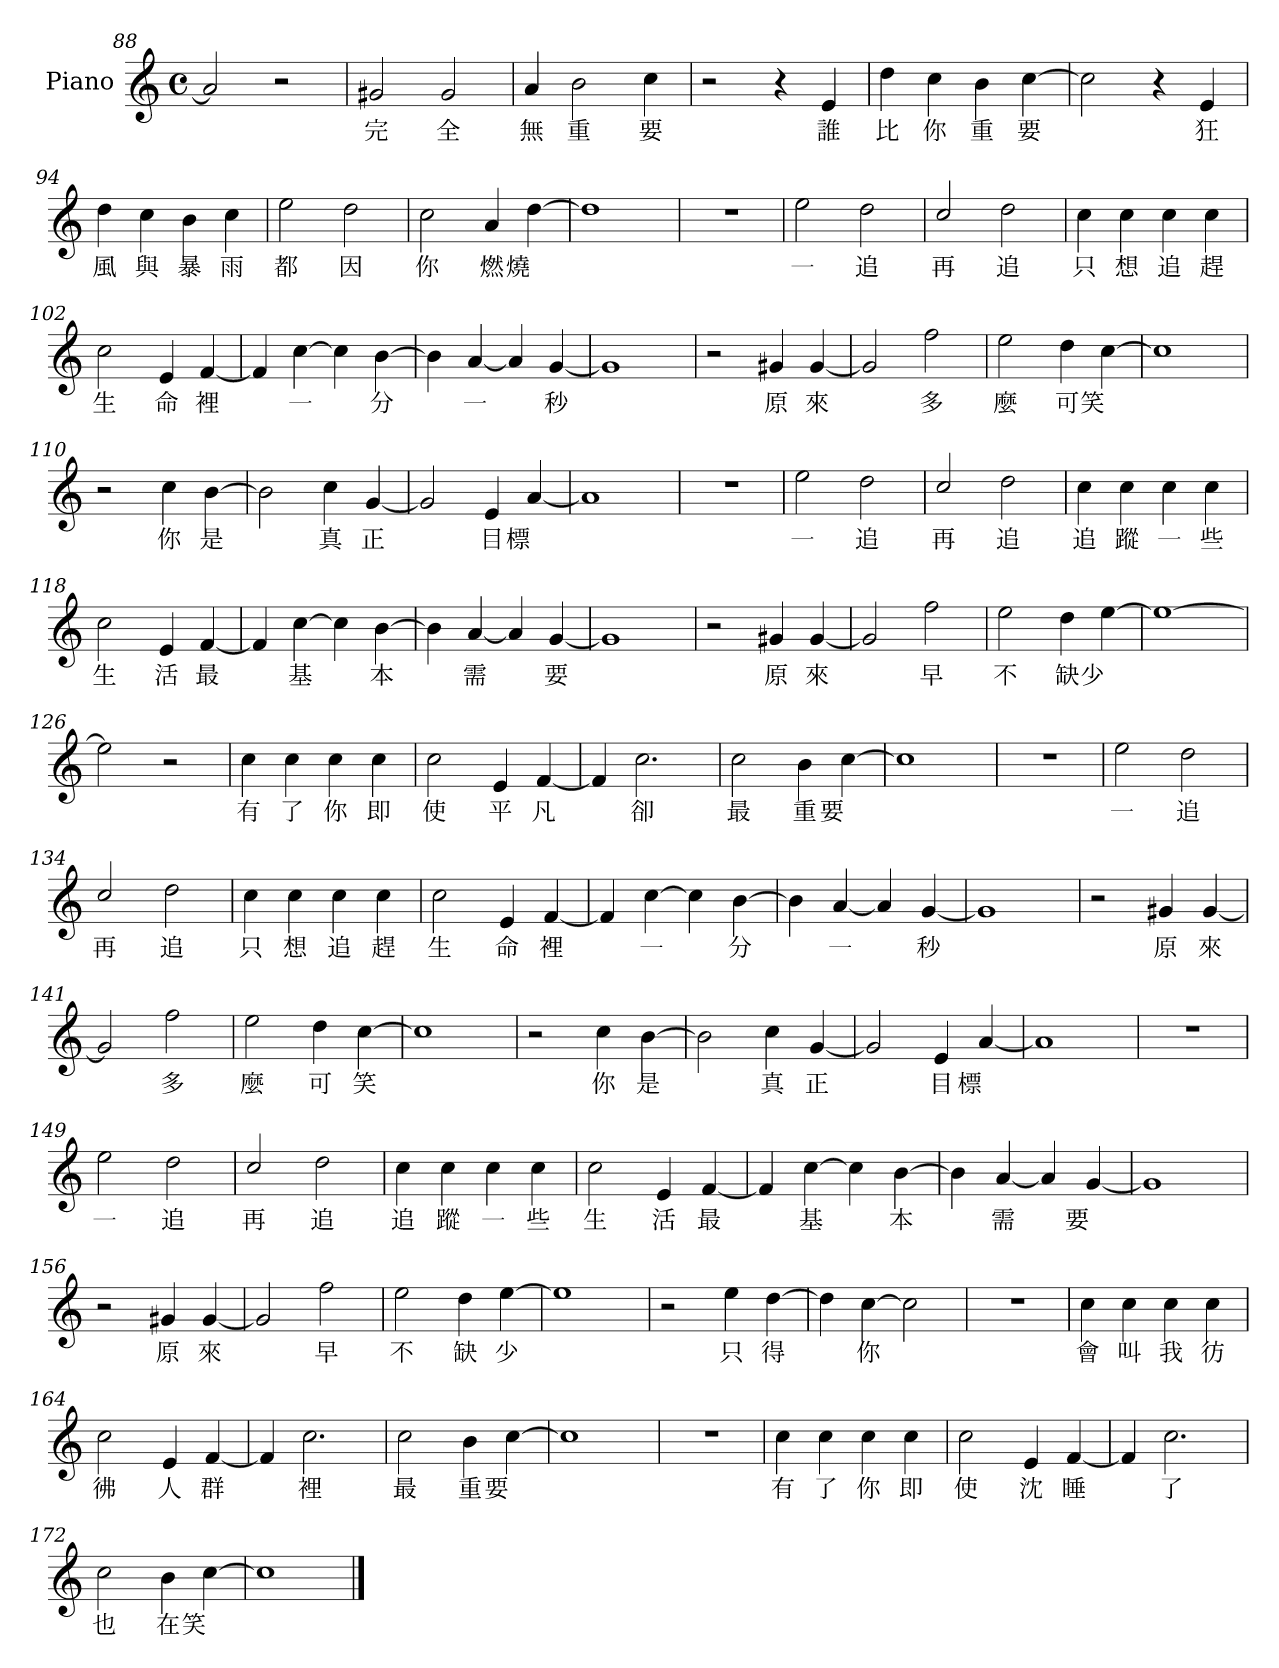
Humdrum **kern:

**kern	**text
*part1	*part1
*staff1	*staff1
*I"Piano	*
*I'Pno	*
*clefG2	*
*k[]	*
*M4/4	*
*met(c)	*
=88	=88
2a/]	.
2r	.
!!LO:PB:g=z
=89	=89
2g#X/	完
2g#/	全
=90	=90
4a/	無
2b\	重
4cc\	要
=91	=91
2r	.
4r	.
4e/	誰
=92	=92
4dd\	比
4cc\	你
4b\	重
[4cc\	要
=93	=93
2cc\]	.
4r	.
4e/	狂
=94	=94
4dd\	風
4cc\	與
4b\	暴
4cc\	雨
=95	=95
2ee\	都
2dd\	因
=96	=96
2cc\	你
4a/	燃
[4dd\	燒
=97	=97
1dd]	.
=98	=98
1r	.
=99	=99
2ee\	一
2dd\	追
=100	=100
2cc/	再
2dd\	追
!!LO:LB:g=z
=101	=101
4cc\	只
4cc\	想
4cc\	追
4cc\	趕
=102	=102
2cc\	生
4e/	命
[4f/	裡
=103	=103
4f/]	.
[4cc\	一
4cc\]	.
[4b\	分
=104	=104
4b\]	.
[4a/	一
4a/]	.
[4g/	秒
=105	=105
1g]	.
=106	=106
2r	.
4g#X/	原
[4g#/	來
=107	=107
2g#/]	.
2ff\	多
=108	=108
2ee\	麼
4dd\	可
[4cc\	笑
=109	=109
1cc]	.
=110	=110
2r	.
4cc\	你
[4b\	是
=111	=111
2b\]	.
4cc\	真
[4g/	正
!!LO:LB:g=z
=112	=112
2g/]	.
4e/	目
[4a/	標
=113	=113
1a]	.
=114	=114
1r	.
=115	=115
2ee\	一
2dd\	追
=116	=116
2cc/	再
2dd\	追
=117	=117
4cc\	追
4cc\	蹤
4cc\	一
4cc\	些
=118	=118
2cc\	生
4e/	活
[4f/	最
=119	=119
4f/]	.
[4cc\	基
4cc\]	.
[4b\	本
=120	=120
4b\]	.
[4a/	需
4a/]	.
[4g/	要
=121	=121
1g]	.
=122	=122
2r	.
4g#X/	原
[4g#/	來
=123	=123
2g#/]	.
2ff\	早
!!LO:LB:g=z
=124	=124
2ee\	不
4dd\	缺
[4ee\	少
=125	=125
1ee_	.
=126	=126
2ee\]	.
2r	.
=127	=127
4cc\	有
4cc\	了
4cc\	你
4cc\	即
=128	=128
2cc\	使
4e/	平
[4f/	凡
=129	=129
4f/]	.
2.cc\	卻
=130	=130
2cc\	最
4b\	重
[4cc\	要
=131	=131
1cc]	.
=132	=132
1r	.
=133	=133
2ee\	一
2dd\	追
=134	=134
2cc/	再
2dd\	追
=135	=135
4cc\	只
4cc\	想
4cc\	追
4cc\	趕
!!LO:LB:g=z
=136	=136
2cc\	生
4e/	命
[4f/	裡
=137	=137
4f/]	.
[4cc\	一
4cc\]	.
[4b\	分
=138	=138
4b\]	.
[4a/	一
4a/]	.
[4g/	秒
=139	=139
1g]	.
=140	=140
2r	.
4g#X/	原
[4g#/	來
=141	=141
2g#/]	.
2ff\	多
=142	=142
2ee\	麼
4dd\	可
[4cc\	笑
=143	=143
1cc]	.
=144	=144
2r	.
4cc\	你
[4b\	是
=145	=145
2b\]	.
4cc\	真
[4g/	正
=146	=146
2g/]	.
4e/	目
[4a/	標
=147	=147
1a]	.
!!LO:LB:g=z
=148	=148
1r	.
=149	=149
2ee\	一
2dd\	追
=150	=150
2cc/	再
2dd\	追
=151	=151
4cc\	追
4cc\	蹤
4cc\	一
4cc\	些
=152	=152
2cc\	生
4e/	活
[4f/	最
=153	=153
4f/]	.
[4cc\	基
4cc\]	.
[4b\	本
=154	=154
4b\]	.
[4a/	需
4a/]	.
[4g/	要
=155	=155
1g]	.
=156	=156
2r	.
4g#X/	原
[4g#/	來
=157	=157
2g#/]	.
2ff\	早
=158	=158
2ee\	不
4dd\	缺
[4ee\	少
=159	=159
1ee]	.
!!LO:LB:g=z
=160	=160
2r	.
4ee\	只
[4dd\	得
=161	=161
4dd\]	.
[4cc\	你
2cc\]	.
=162	=162
1r	.
=163	=163
4cc\	會
4cc\	叫
4cc\	我
4cc\	彷
=164	=164
2cc\	彿
4e/	人
[4f/	群
=165	=165
4f/]	.
2.cc\	裡
=166	=166
2cc\	最
4b\	重
[4cc\	要
=167	=167
1cc]	.
=168	=168
1r	.
=169	=169
4cc\	有
4cc\	了
4cc\	你
4cc\	即
=170	=170
2cc\	使
4e/	沈
[4f/	睡
=171	=171
4f/]	.
2.cc\	了
!!LO:LB:g=z
=172	=172
2cc\	也
4b\	在
[4cc\	笑
=173	=173
1cc]	.
==	==
*-	*-
